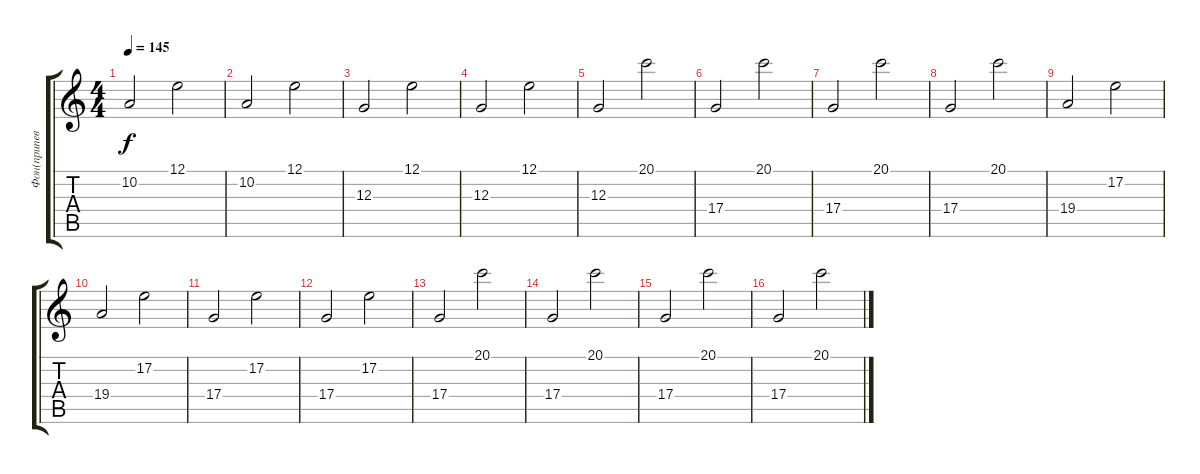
\track ("Фон(припев)" "Фон(припев") {instrument pad2warm}
\staff {score tabs}
\tuning (E4 B3 G3 D3 A2 E2) {hide}
\ts (4 4)
\tempo 145
\clef g2
\ks c
10.2.2{dy f} 12.1.2 |
10.2.2 12.1.2 |
12.3.2 12.1.2 |
12.3.2 12.1.2 |
12.3.2 20.1.2 |
17.4.2 20.1.2 |
17.4.2 20.1.2 |
17.4.2 20.1.2 |
19.4.2 17.2.2 |
19.4.2 17.2.2 |
17.4.2 17.2.2 |
17.4.2 17.2.2 |
17.4.2 20.1.2 |
17.4.2 20.1.2 |
17.4.2 20.1.2 |
17.4.2 20.1.2
